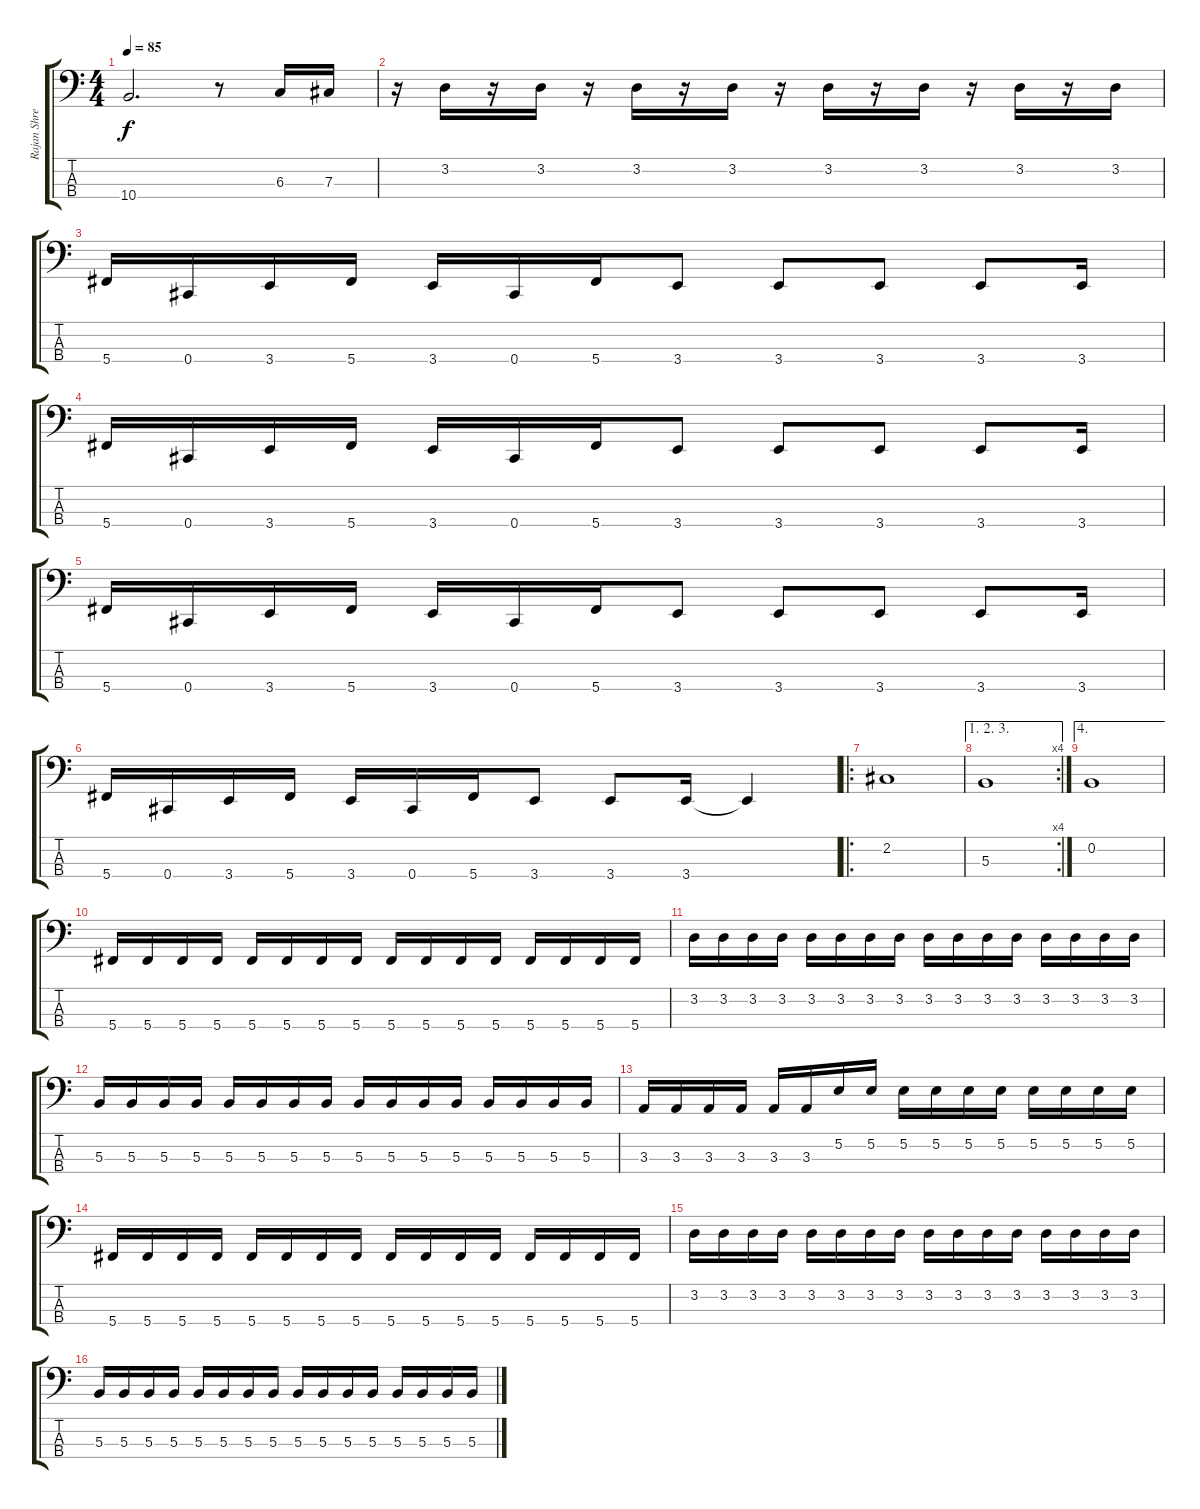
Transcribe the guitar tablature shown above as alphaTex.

\track ("Rajan Shrestha - Bass" "Rajan Shre") {instrument electricbassfinger}
\staff {score tabs}
\tuning (E2 B1 Gb1 Db1) {hide}
\ts (4 4)
\tempo 85
\clef f4
\ks c
10.4.2{d dy f} r.8 6.3.16 7.3.16 |
r.16 3.2.16 r.16 3.2.16 r.16 3.2.16 r.16 3.2.16 r.16 3.2.16 r.16 3.2.16 r.16 3.2.16 r.16 3.2.16 |
5.4.16 0.4.16 3.4.16 5.4.16 3.4.16 0.4.16 5.4.16 3.4.8 3.4.8 3.4.8 3.4.8 3.4.16 |
5.4.16 0.4.16 3.4.16 5.4.16 3.4.16 0.4.16 5.4.16 3.4.8 3.4.8 3.4.8 3.4.8 3.4.16 |
5.4.16 0.4.16 3.4.16 5.4.16 3.4.16 0.4.16 5.4.16 3.4.8 3.4.8 3.4.8 3.4.8 3.4.16 |
5.4.16 0.4.16 3.4.16 5.4.16 3.4.16 0.4.16 5.4.16 3.4.8 3.4.8 3.4.16 3.4{t}.4 |
\ro
2.2.1 |
\ae (1 2 3)
\rc 4
5.3.1 |
\ae 4
0.2.1 |
5.4.16 5.4.16 5.4.16 5.4.16 5.4.16 5.4.16 5.4.16 5.4.16 5.4.16 5.4.16 5.4.16 5.4.16 5.4.16 5.4.16 5.4.16 5.4.16 |
3.2.16 3.2.16 3.2.16 3.2.16 3.2.16 3.2.16 3.2.16 3.2.16 3.2.16 3.2.16 3.2.16 3.2.16 3.2.16 3.2.16 3.2.16 3.2.16 |
5.3.16 5.3.16 5.3.16 5.3.16 5.3.16 5.3.16 5.3.16 5.3.16 5.3.16 5.3.16 5.3.16 5.3.16 5.3.16 5.3.16 5.3.16 5.3.16 |
3.3.16 3.3.16 3.3.16 3.3.16 3.3.16 3.3.16 5.2.16 5.2.16 5.2.16 5.2.16 5.2.16 5.2.16 5.2.16 5.2.16 5.2.16 5.2.16 |
5.4.16 5.4.16 5.4.16 5.4.16 5.4.16 5.4.16 5.4.16 5.4.16 5.4.16 5.4.16 5.4.16 5.4.16 5.4.16 5.4.16 5.4.16 5.4.16 |
3.2.16 3.2.16 3.2.16 3.2.16 3.2.16 3.2.16 3.2.16 3.2.16 3.2.16 3.2.16 3.2.16 3.2.16 3.2.16 3.2.16 3.2.16 3.2.16 |
5.3.16 5.3.16 5.3.16 5.3.16 5.3.16 5.3.16 5.3.16 5.3.16 5.3.16 5.3.16 5.3.16 5.3.16 5.3.16 5.3.16 5.3.16 5.3.16
